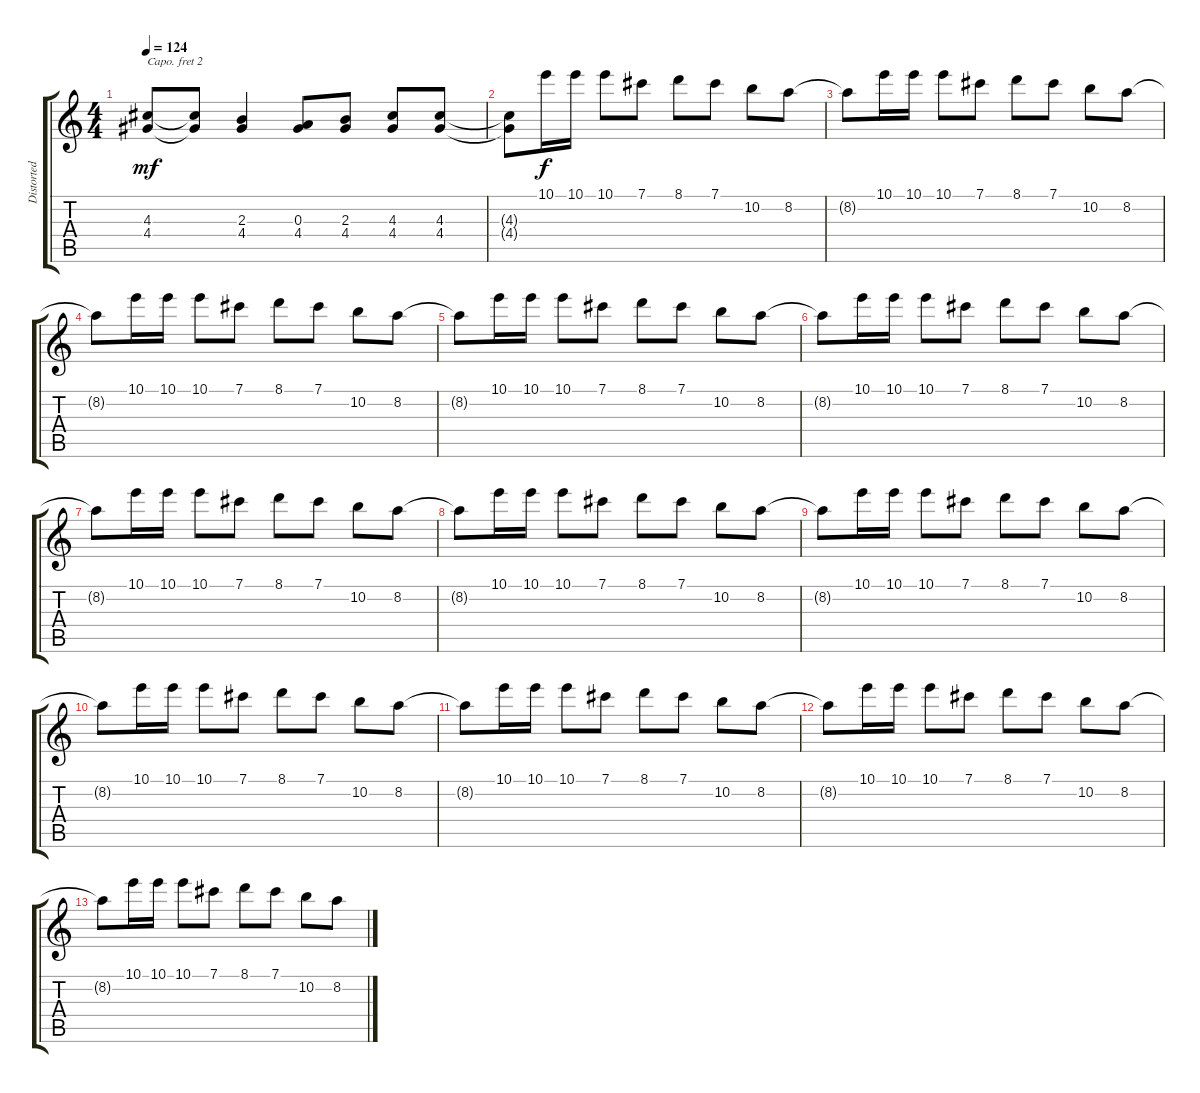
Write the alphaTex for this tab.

\track ("Distorted" "Distorted") {instrument overdrivenguitar}
\staff {score tabs}
\capo 2
\tuning (E4 B3 G3 D3 A2 E2) {hide}
\ts (4 4)
\tempo 124
\clef g2
\ks c
(4.3 4.4).8{dy mf} (4.3{t} 4.4{t}).8 (2.3 4.4).4 (0.3 4.4).8 (2.3 4.4).8 (4.3 4.4).8 (4.3 4.4).8 |
(4.3{t} 4.4{t}).8 10.1.16{dy f} 10.1.16 10.1.8 7.1.8 8.1.8 7.1.8 10.2.8 8.2.8 |
8.2{t}.8 10.1.16 10.1.16 10.1.8 7.1.8 8.1.8 7.1.8 10.2.8 8.2.8 |
8.2{t}.8 10.1.16 10.1.16 10.1.8 7.1.8 8.1.8 7.1.8 10.2.8 8.2.8 |
8.2{t}.8 10.1.16 10.1.16 10.1.8 7.1.8 8.1.8 7.1.8 10.2.8 8.2.8 |
8.2{t}.8 10.1.16 10.1.16 10.1.8 7.1.8 8.1.8 7.1.8 10.2.8 8.2.8 |
8.2{t}.8 10.1.16 10.1.16 10.1.8 7.1.8 8.1.8 7.1.8 10.2.8 8.2.8 |
8.2{t}.8 10.1.16 10.1.16 10.1.8 7.1.8 8.1.8 7.1.8 10.2.8 8.2.8 |
8.2{t}.8 10.1.16 10.1.16 10.1.8 7.1.8 8.1.8 7.1.8 10.2.8 8.2.8 |
8.2{t}.8 10.1.16 10.1.16 10.1.8 7.1.8 8.1.8 7.1.8 10.2.8 8.2.8 |
8.2{t}.8 10.1.16 10.1.16 10.1.8 7.1.8 8.1.8 7.1.8 10.2.8 8.2.8 |
8.2{t}.8 10.1.16 10.1.16 10.1.8 7.1.8 8.1.8 7.1.8 10.2.8 8.2.8 |
8.2{t}.8 10.1.16 10.1.16 10.1.8 7.1.8 8.1.8 7.1.8 10.2.8 8.2.8
